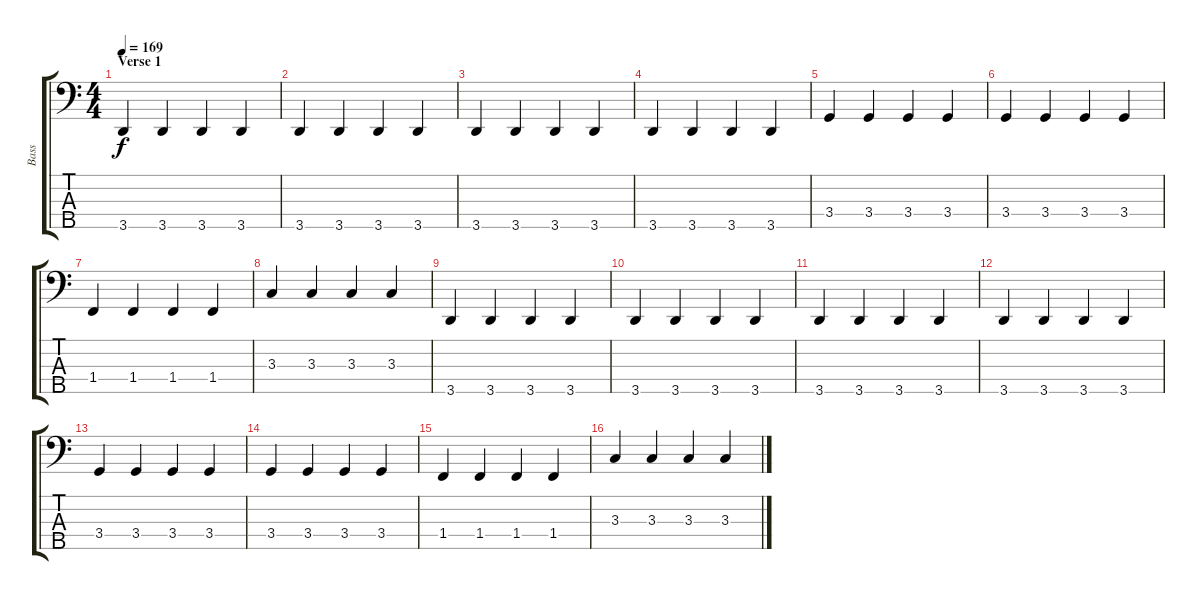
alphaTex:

\track ("Bass" "Bass") {instrument electricbassfinger}
\staff {score tabs}
\tuning (G2 D2 A1 E1 B0) {hide}
\ts (4 4)
\section ("" "Verse 1")
\tempo 169
\clef f4
\ks c
3.5.4{dy f instrument electricbassfinger} 3.5.4 3.5.4 3.5.4 |
3.5.4 3.5.4 3.5.4 3.5.4 |
3.5.4 3.5.4 3.5.4 3.5.4 |
3.5.4 3.5.4 3.5.4 3.5.4 |
3.4.4 3.4.4 3.4.4 3.4.4 |
3.4.4 3.4.4 3.4.4 3.4.4 |
1.4.4 1.4.4 1.4.4 1.4.4 |
3.3.4 3.3.4 3.3.4 3.3.4 |
3.5.4 3.5.4 3.5.4 3.5.4 |
3.5.4 3.5.4 3.5.4 3.5.4 |
3.5.4 3.5.4 3.5.4 3.5.4 |
3.5.4 3.5.4 3.5.4 3.5.4 |
3.4.4 3.4.4 3.4.4 3.4.4 |
3.4.4 3.4.4 3.4.4 3.4.4 |
1.4.4 1.4.4 1.4.4 1.4.4 |
3.3.4 3.3.4 3.3.4 3.3.4
